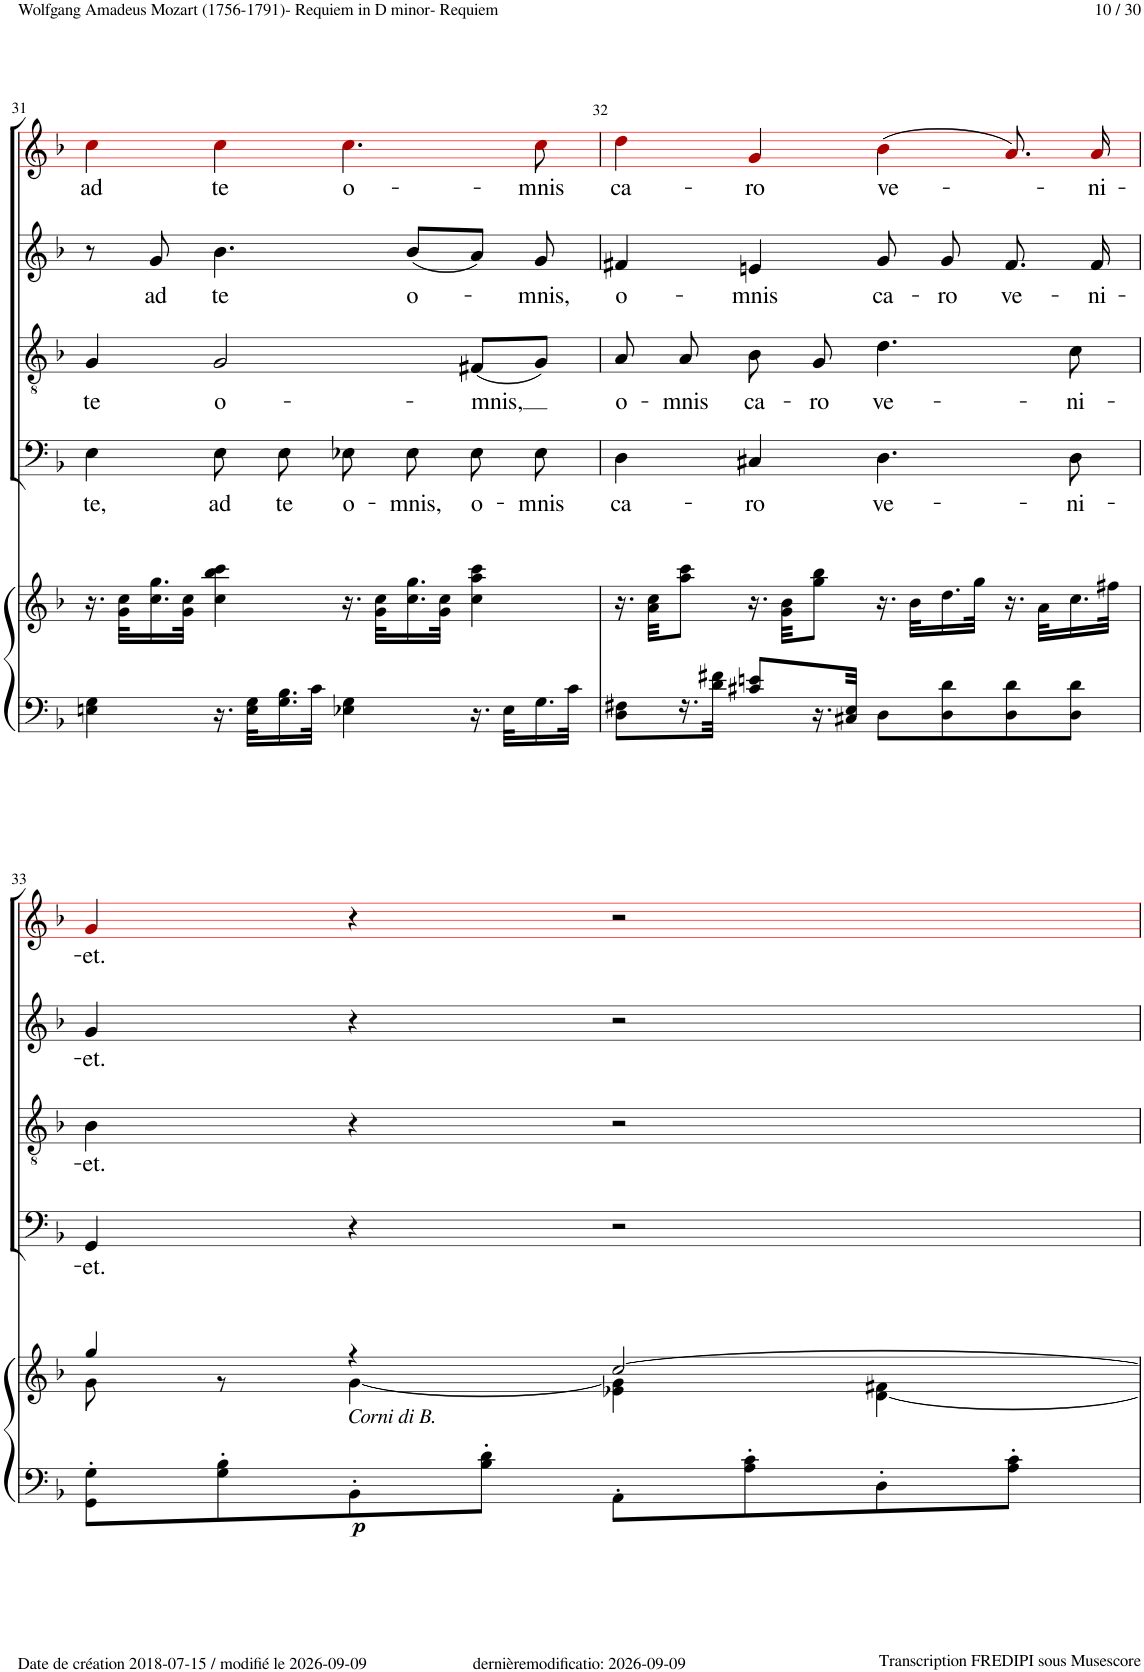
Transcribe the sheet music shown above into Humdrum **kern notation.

**kern	**kern	**dynam	**kern	**text	**kern	**text	**kern	**text	**kern	**text
*part5	*part5	*part5	*part4	*part4	*part3	*part3	*part2	*part2	*part1	*part1
*staff6	*staff5	*staff5/6	*staff4	*staff4	*staff3	*staff3	*staff2	*staff2	*staff1	*staff1
*I"Piano	*	*	*I"Basso Chorus	*	*I"Tenor Chorus	*	*I"Alto Chorus	*	*I"Soprano Chorus	*
*I'Pno	*	*	*I'Ch	*	*I'Ch	*	*I'Ch	*	*	*
!!LO:PB:g=z
*clefF4	*clefG2	*	*clefF4	*	*clefGv2	*	*clefG2	*	*clefG2	*
*	*	*	*	*	*	*	*	*	*ITrd1c2	*
*k[b-]	*k[b-]	*	*k[b-]	*	*k[b-]	*	*k[b-]	*	*k[b-]	*
*M4/4	*M4/4	*	*M4/4	*	*M4/4	*	*M4/4	*	*M4/4	*
*met(c)	*met(c)	*	*met(c)	*	*met(c)	*	*met(c)	*	*met(c)	*
=31	=31	=31	=31	=31	=31	=31	=31	=31	=31	=31
!	!	!	!	!LO:LY:b	!	!LO:LY:b	!	!	!	!LO:LY:b
4En\ 4G\	16.r	.	4E!\	te,	4G!/	te	8r	.	4cc!i\	ad
.	32g\ 32cc\KLL	.	.	.	.	.	.	.	.	.
!	!	!	!	!	!	!	!	!LO:LY:b	!	!
.	16.cc\ 16.gg\	.	.	.	.	.	8g!/	ad	.	.
.	32g\ 32cc\JJk	.	.	.	.	.	.	.	.	.
!	!	!	!	!LO:LY:b	!	!LO:LY:b	!	!LO:LY:b	!	!LO:LY:b
16.r	4cc\ 4bb-\ 4ccc\	.	8E!\L	ad	2G!/	o-	4.b-!\	te	4cc!i\	te
32E\ 32G\KLL	.	.	.	.	.	.	.	.	.	.
!	!	!	!	!LO:LY:b	!	!	!	!	!	!
16.G\ 16.B-\	.	.	8E!\J	te	.	.	.	.	.	.
32c\JJk	.	.	.	.	.	.	.	.	.	.
!	!	!	!	!LO:LY:b	!	!	!	!	!	!LO:LY:b
4E-X\ 4G\	16.r	.	8E-X!\L	o-	.	.	.	.	4.cc!i\	o-
.	32g\ 32cc\KLL	.	.	.	.	.	.	.	.	.
!	!	!	!	!LO:LY:b	!	!	!	!LO:LY:b	!	!
.	16.cc\ 16.gg\	.	8E-!\J	-mnis,	.	.	(8b-!/L	o-	.	.
.	32g\ 32cc\JJk	.	.	.	.	.	.	.	.	.
!	!	!	!	!LO:LY:b	!	!LO:LY:b	!	!	!	!
16.r	4cc\ 4aa\ 4ccc\	.	8E-!\L	o-	(8F#X!/L	-mnis,	8a!/J)	.	.	.
32E-\KLL	.	.	.	.	.	.	.	.	.	.
!	!	!	!	!LO:LY:b	!	!	!	!LO:LY:b	!	!LO:LY:b
16.G\	.	.	8E-!\J	-mnis	8G!/J)	.	8g!/	-mnis,	8cc!i\	-mnis
32c\JJk	.	.	.	.	.	.	.	.	.	.
=32	=32	=32	=32	=32	=32	=32	=32	=32	=32	=32
!	!	!	!	!LO:LY:b	!	!LO:LY:b	!	!LO:LY:b	!	!LO:LY:b
8D\ 8F#X\L	16.r	.	4D!\	ca-	8A!/	o-	4f#X!/	o-	4dd!i\	ca-
.	32a\ 32cc\KKL	.	.	.	.	.	.	.	.	.
!	!	!	!	!	!	!LO:LY:b	!	!	!	!
16.r	8aa\ 8ccc\J	.	.	.	8A!/	-mnis	.	.	.	.
32d\ 32f#X\JJk	.	.	.	.	.	.	.	.	.	.
!	!	!	!	!LO:LY:b	!	!LO:LY:b	!	!LO:LY:b	!	!LO:LY:b
8c#X/ 8en/L	16.r	.	4C#X!/	-ro	8B-!\	ca-	4en!/	-mnis	4g!i/	-ro
.	32g\ 32b-\KKL	.	.	.	.	.	.	.	.	.
!	!	!	!	!	!	!LO:LY:b	!	!	!	!
16.r	8gg\ 8bb-\J	.	.	.	8G!/	-ro	.	.	.	.
32C#X/ 32E/JJk	.	.	.	.	.	.	.	.	.	.
!	!	!	!	!LO:LY:b	!	!LO:LY:b	!	!LO:LY:b	!	!LO:LY:b
8D\L	16.r	.	4.D!\	ve-	4.d!\	ve-	8g!/	ca-	(4b-!i\	ve-
.	32b-\KLL	.	.	.	.	.	.	.	.	.
!	!	!	!	!	!	!	!	!LO:LY:b	!	!
8D\ 8d\	16.dd\	.	.	.	.	.	8g!/	-ro	.	.
.	32gg\JJk	.	.	.	.	.	.	.	.	.
!	!	!	!	!	!	!	!	!LO:LY:b	!	!
8D\ 8d\	16.r	.	.	.	.	.	8.f#!/	ve-	8.a!i/L)	.
.	32a\KLL	.	.	.	.	.	.	.	.	.
!	!	!	!	!LO:LY:b	!	!LO:LY:b	!	!	!	!
8D\ 8d\J	16.cc\	.	8D!\	-ni-	8c!\	-ni-	.	.	.	.
!	!	!	!	!	!	!	!	!LO:LY:b	!	!LO:LY:b
.	.	.	.	.	.	.	16f#!/	-ni-	16a!i/Jk	-ni-
.	32ff#X\JJk	.	.	.	.	.	.	.	.	.
!!LO:LB:g=z
=33	=33	=33	=33	=33	=33	=33	=33	=33	=33	=33
*	*^	*	*	*	*	*	*	*	*	*
!	!	!	!	!	!LO:LY:b	!	!LO:LY:b	!	!LO:LY:b	!	!LO:LY:b
8GG\' 8G\'L	4gg/	8g\	.	4GG!/	-et.	4B-!\	-et.	4g!/	-et.	4g!i/	-et.
8G\' 8B-\'	.	8r	.	.	.	.	.	.	.	.	.
!	!LO:TX:b:i:t=Corni di B.	!	!	!	!	!	!	!	!	!	!
!	!	!	!LO:DY:b=2	!	!	!	!	!	!	!	!
8BB-'\	4r	[4g\	p	4r	.	4r	.	4r	.	4r	.
8B-\' 8d\'J	.	.	.	.	.	.	.	.	.	.	.
8AA'\L	[2cc/	4e-X\ 4g\]	.	2r	.	2r	.	2r	.	2r	.
8A\' 8c\'	.	.	.	.	.	.	.	.	.	.	.
8D'\	.	[4d\ 4f#X\	.	.	.	.	.	.	.	.	.
8A\' 8c\'J	.	.	.	.	.	.	.	.	.	.	.
*	*v	*v	*	*	*	*	*	*	*	*	*
=	=	=	=	=	=	=	=	=	=	=
*-	*-	*-	*-	*-	*-	*-	*-	*-	*-	*-
